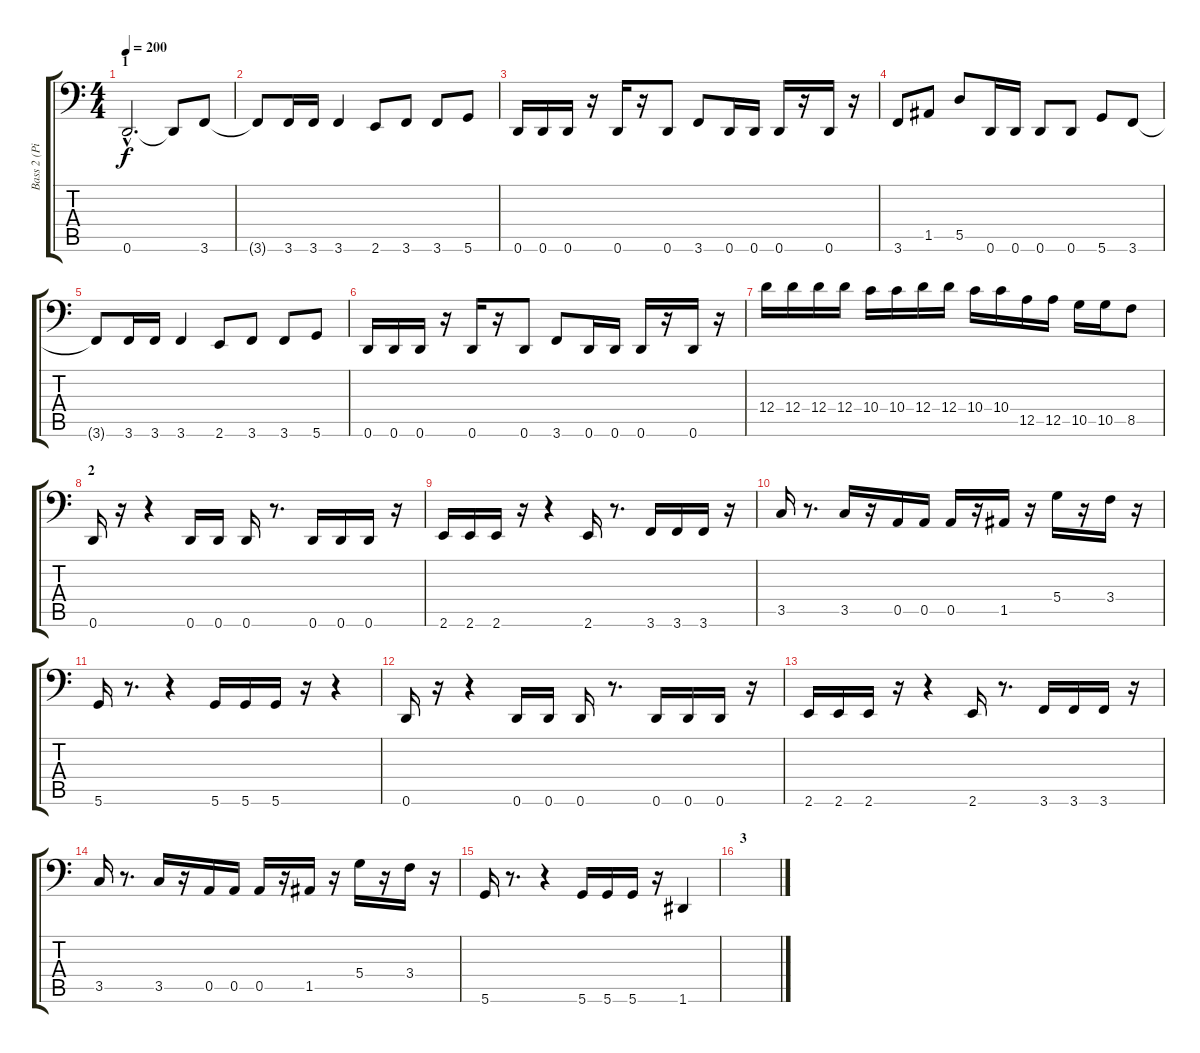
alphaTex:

\track ("Bass 2 (Pick)" "Bass 2 (Pi") {instrument electricbasspick}
\staff {score tabs}
\tuning (E3 B2 G2 D2 A1 D1) {hide}
\ts (4 4)
\section ("" "1")
\tempo 200
\clef f4
\ks c
0.6{hac}.2{d dy f instrument electricbasspick} 0.6{t}.8 3.6.8 |
3.6{t}.8 3.6.16 3.6.16 3.6.4 2.6.8 3.6.8 3.6.8 5.6.8 |
0.6.16 0.6.16 0.6.16 r.16 0.6.16 r.16 0.6.8 3.6.8 0.6.16 0.6.16 0.6.16 r.16 0.6.16 r.16 |
3.6.8 1.5.8 5.5.8 0.6.16 0.6.16 0.6.8 0.6.8 5.6.8 3.6.8 |
3.6{t}.8 3.6.16 3.6.16 3.6.4 2.6.8 3.6.8 3.6.8 5.6.8 |
0.6.16 0.6.16 0.6.16 r.16 0.6.16 r.16 0.6.8 3.6.8 0.6.16 0.6.16 0.6.16 r.16 0.6.16 r.16 |
12.4.16 12.4.16 12.4.16 12.4.16 10.4.16 10.4.16 12.4.16 12.4.16 10.4.16 10.4.16 12.5.16 12.5.16 10.5.16 10.5.16 8.5.8 |
\section ("" "2")
0.6.16 r.16 r.4 0.6.16 0.6.16 0.6.16 r.8{d} 0.6.16 0.6.16 0.6.16 r.16 |
2.6.16 2.6.16 2.6.16 r.16 r.4 2.6.16 r.8{d} 3.6.16 3.6.16 3.6.16 r.16 |
3.5.16 r.8{d} 3.5.16 r.16 0.5.16 0.5.16 0.5.16 r.16 1.5.16 r.16 5.4.16 r.16 3.4.16 r.16 |
5.6.16 r.8{d} r.4 5.6.16 5.6.16 5.6.16 r.16 r.4 |
0.6.16 r.16 r.4 0.6.16 0.6.16 0.6.16 r.8{d} 0.6.16 0.6.16 0.6.16 r.16 |
2.6.16 2.6.16 2.6.16 r.16 r.4 2.6.16 r.8{d} 3.6.16 3.6.16 3.6.16 r.16 |
3.5.16 r.8{d} 3.5.16 r.16 0.5.16 0.5.16 0.5.16 r.16 1.5.16 r.16 5.4.16 r.16 3.4.16 r.16 |
5.6.16 r.8{d} r.4 5.6.16 5.6.16 5.6.16 r.16 1.6.4 |
\section ("" "3")
